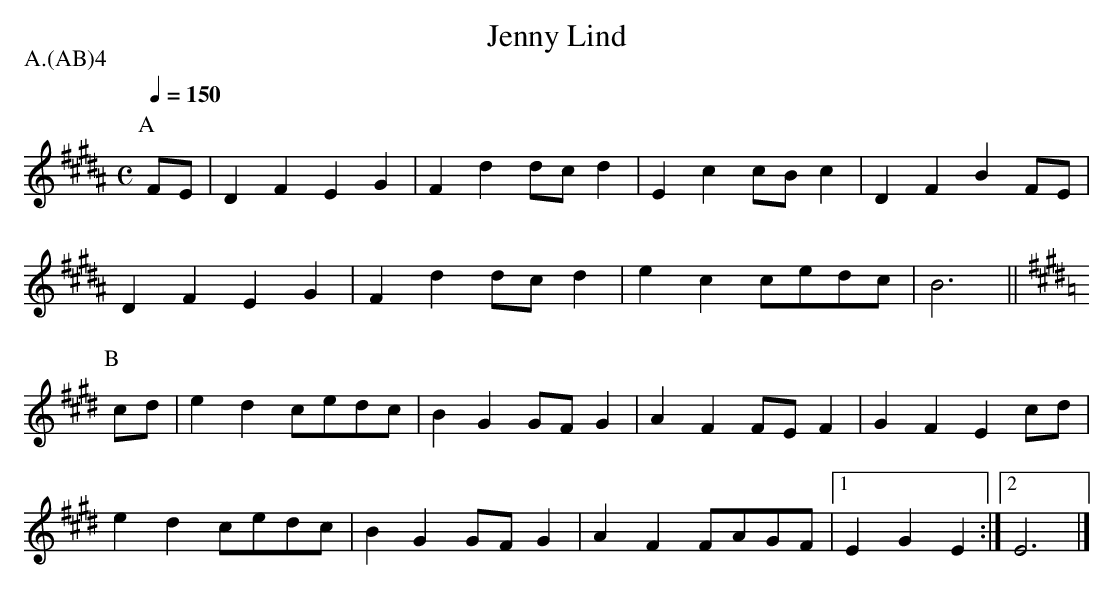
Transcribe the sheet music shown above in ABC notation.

X:1
T:Jenny Lind
P:A.(AB)4
M:C
K:Bmaj
L:1/4
Q:1/4=150
P:A
F/2E/2 |\
D F E G | F d d/2c/2 d | E c c/2B/2 c | D F B F/2E/2 |
D F E G | F d d/2c/2 d | e c c/2e/2d/2c/2 | B3 ||
K:Emaj
P:B
c/2d/2 |\
e d c/2e/2d/2c/2 | B G G/2F/2 G | A F F/2E/2 F | G F E c/2d/2 |
e d c/2e/2d/2c/2 | B G G/2F/2 G | A F F/2A/2G/2F/2 |\
 [1 E G E :|  [2 E3 |]
